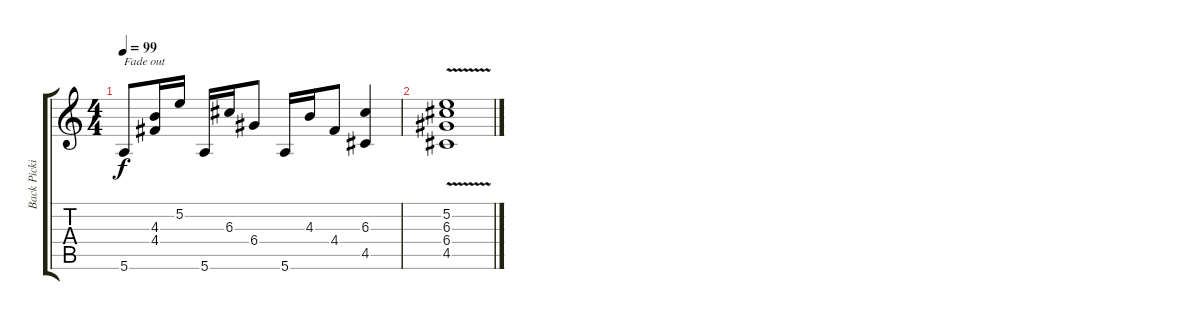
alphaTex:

\track ("Back Picking" "Back Picki") {instrument acousticguitarnylon}
\staff {score tabs}
\tuning (E4 B3 G3 D3 A2 E2) {hide}
\ts (4 4)
\tempo 99
\clef g2
\ks c
5.6.8{txt "Fade out" dy f} (4.3 4.4).16 5.2.16 5.6.16 6.3.16 6.4.8 5.6.16 4.3.16 4.4.8 (6.3 4.5).4 |
(5.2{v} 6.3{v} 6.4{v} 4.5{v}).1
